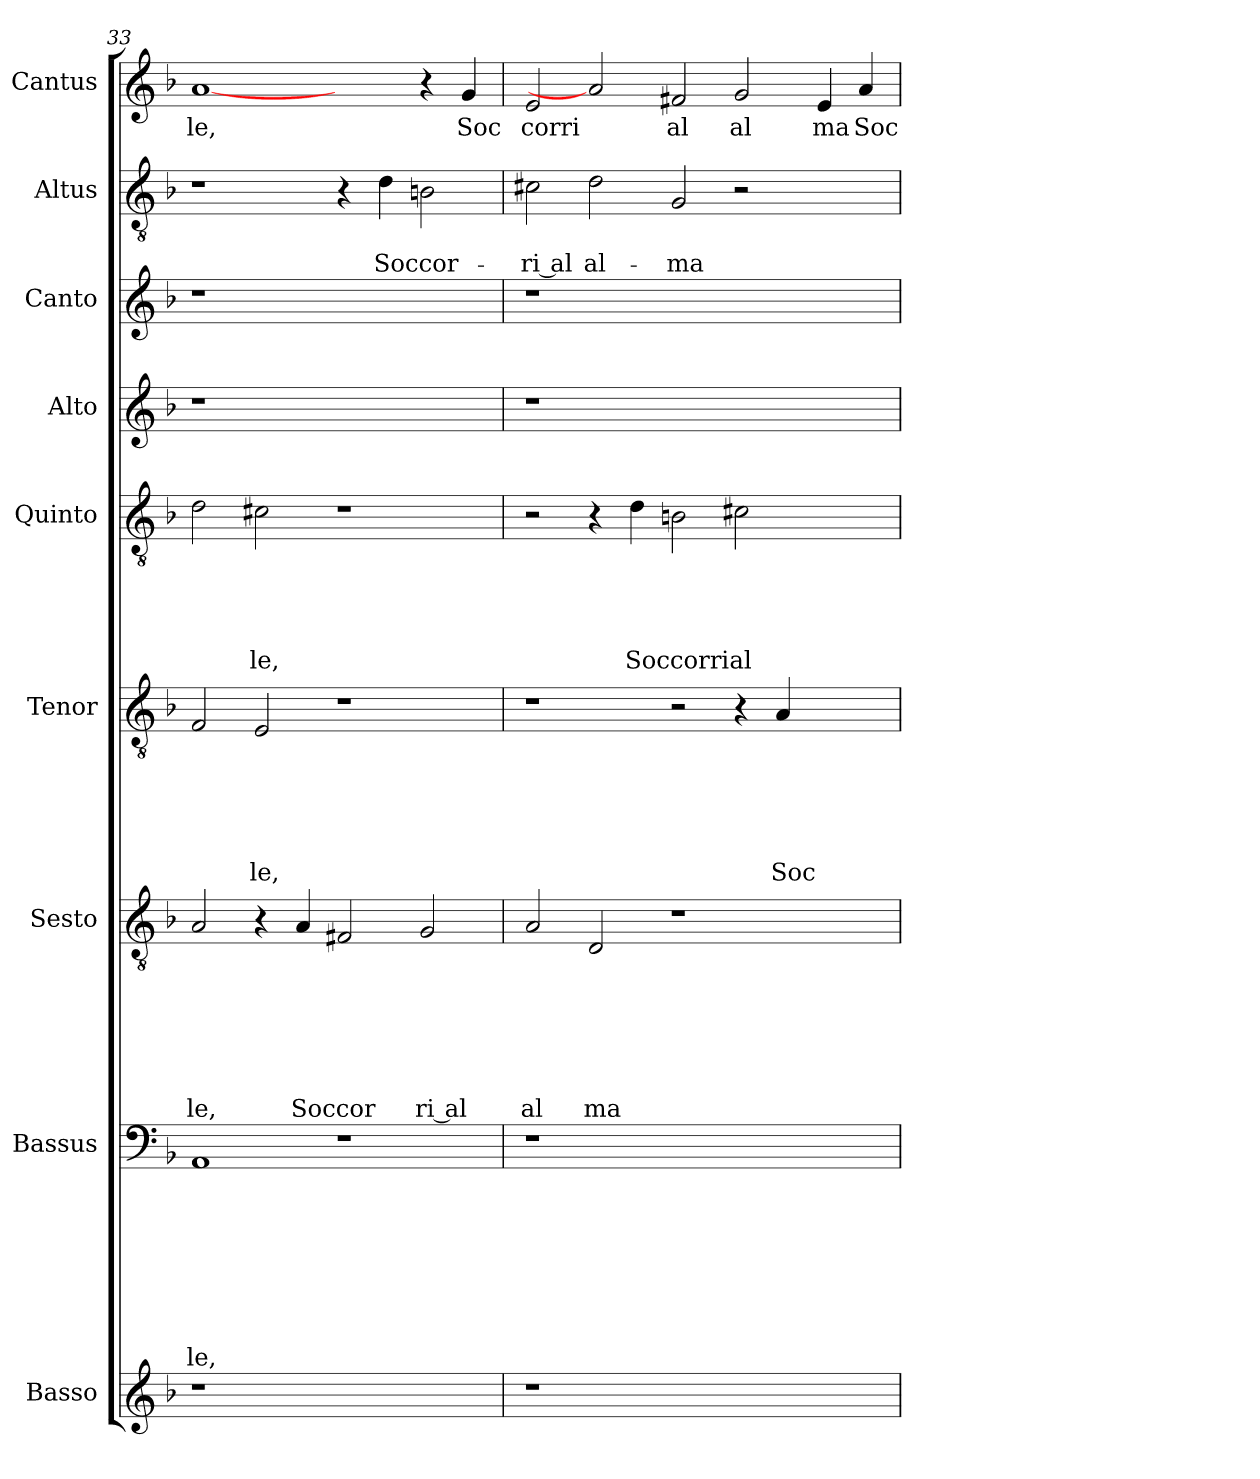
**kern	**kern	**text	**text	**text	**text	**text	**text	**text	**text	**kern	**text	**text	**text	**text	**text	**text	**text	**kern	**text	**text	**text	**text	**text	**text	**kern	**text	**text	**text	**text	**text	**kern	**kern	**kern	**text	**text	**kern	**text
*part9	*part8	*part8	*part8	*part8	*part8	*part8	*part8	*part8	*part8	*part7	*part7	*part7	*part7	*part7	*part7	*part7	*part7	*part6	*part6	*part6	*part6	*part6	*part6	*part6	*part5	*part5	*part5	*part5	*part5	*part5	*part4	*part3	*part2	*part2	*part2	*part1	*part1
*staff9	*staff8	*staff8	*staff8	*staff8	*staff8	*staff8	*staff8	*staff8	*staff8	*staff7	*staff7	*staff7	*staff7	*staff7	*staff7	*staff7	*staff7	*staff6	*staff6	*staff6	*staff6	*staff6	*staff6	*staff6	*staff5	*staff5	*staff5	*staff5	*staff5	*staff5	*staff4	*staff3	*staff2	*staff2	*staff2	*staff1	*staff1
*I"Basso	*I"Bassus	*	*	*	*	*	*	*	*	*I"Sesto	*	*	*	*	*	*	*	*I"Tenor	*	*	*	*	*	*	*I"Quinto	*	*	*	*	*	*I"Alto	*I"Canto	*I"Altus	*	*	*I"Cantus	*
*	*	*	*	*	*	*	*	*	*	*I'Sesto	*	*	*	*	*	*	*	*I'Tenor	*	*	*	*	*	*	*I'Quinto	*	*	*	*	*	*I'Alto	*I'Canto	*I'Altus	*	*	*I'Cantus	*
!!LO:PB:g=z
*clefG2	*clefF4	*	*	*	*	*	*	*	*	*clefGv2	*	*	*	*	*	*	*	*clefGv2	*	*	*	*	*	*	*clefGv2	*	*	*	*	*	*clefG2	*clefG2	*clefGv2	*	*	*clefG2	*
*k[b-]	*k[b-]	*	*	*	*	*	*	*	*	*k[b-]	*	*	*	*	*	*	*	*k[b-]	*	*	*	*	*	*	*k[b-]	*	*	*	*	*	*k[b-]	*k[b-]	*k[b-]	*	*	*k[b-]	*
*F:	*F:	*	*	*	*	*	*	*	*	*F:	*	*	*	*	*	*	*	*F:	*	*	*	*	*	*	*F:	*	*	*	*	*	*F:	*F:	*F:	*	*	*F:	*
=33	=33	=33	=33	=33	=33	=33	=33	=33	=33	=33	=33	=33	=33	=33	=33	=33	=33	=33	=33	=33	=33	=33	=33	=33	=33	=33	=33	=33	=33	=33	=33	=33	=33	=33	=33	=33	=33
!	!	!	!	!	!	!	!	!	!LO:LY:b	!	!	!	!	!	!	!	!LO:LY:b	!	!	!	!	!	!	!	!	!	!	!	!	!	!	!	!	!	!	!	!LO:LY:b
1r	1AA	.	.	.	.	.	.	.	le,	2A/	.	.	.	.	.	.	le,	2F/	.	.	.	.	.	.	2d\	.	.	.	.	.	1r	1r	1r	.	.	[1a	le,
!	!	!	!	!	!	!	!	!	!	!	!	!	!	!	!	!	!	!	!	!	!	!	!	!LO:LY:b	!	!	!	!	!	!LO:LY:b	!	!	!	!	!	!	!
.	.	.	.	.	.	.	.	.	.	4r	.	.	.	.	.	.	.	2E/	.	.	.	.	.	le,	2c#X\	.	.	.	.	le,	.	.	.	.	.	.	.
!	!	!	!	!	!	!	!	!	!	!	!	!	!	!	!	!	!LO:LY:b	!	!	!	!	!	!	!	!	!	!	!	!	!	!	!	!	!	!	!	!
.	.	.	.	.	.	.	.	.	.	4A/	.	.	.	.	.	.	Soccor	.	.	.	.	.	.	.	.	.	.	.	.	.	.	.	.	.	.	.	.
1ryy	1r	.	.	.	.	.	.	.	.	2F#X/	.	.	.	.	.	.	.	1r	.	.	.	.	.	.	1r	.	.	.	.	.	1ryy	1ryy	4r	.	.	2ryy	.
!	!	!	!	!	!	!	!	!	!	!	!	!	!	!	!	!	!	!	!	!	!	!	!	!	!	!	!	!	!	!	!	!	!	!	!LO:LY:b	!	!
.	.	.	.	.	.	.	.	.	.	.	.	.	.	.	.	.	.	.	.	.	.	.	.	.	.	.	.	.	.	.	.	.	4d\	.	Soccor-	.	.
!	!	!	!	!	!	!	!	!	!	!	!	!	!	!	!	!	!LO:LY:b:rj	!	!	!	!	!	!	!	!	!	!	!	!	!	!	!	!	!	!	!	!
.	.	.	.	.	.	.	.	.	.	2G/	.	.	.	.	.	.	ri al	.	.	.	.	.	.	.	.	.	.	.	.	.	.	.	2Bn\	.	.	4r	.
!	!	!	!	!	!	!	!	!	!	!	!	!	!	!	!	!	!	!	!	!	!	!	!	!	!	!	!	!	!	!	!	!	!	!	!	!	!LO:LY:b
.	.	.	.	.	.	.	.	.	.	.	.	.	.	.	.	.	.	.	.	.	.	.	.	.	.	.	.	.	.	.	.	.	.	.	.	4g/	Soc
=34	=34	=34	=34	=34	=34	=34	=34	=34	=34	=34	=34	=34	=34	=34	=34	=34	=34	=34	=34	=34	=34	=34	=34	=34	=34	=34	=34	=34	=34	=34	=34	=34	=34	=34	=34	=34	=34
!	!	!	!	!	!	!	!	!	!	!	!	!	!	!	!	!	!LO:LY:b	!	!	!	!	!	!	!	!	!	!	!	!	!	!	!	!	!	!LO:LY:b:rj	!	!LO:LY:b
1r	1r	.	.	.	.	.	.	.	.	2A/	.	.	.	.	.	.	al	1r	.	.	.	.	.	.	2r	.	.	.	.	.	1r	1r	2c#X\	.	-ri al	2e/	corri
!	!	!	!	!	!	!	!	!	!	!	!	!	!	!	!	!	!LO:LY:b	!	!	!	!	!	!	!	!	!	!	!	!	!	!	!	!	!	!LO:LY:b	!	!
.	.	.	.	.	.	.	.	.	.	2D/	.	.	.	.	.	.	ma	.	.	.	.	.	.	.	4r	.	.	.	.	.	.	.	2d\	.	al-	2a]	.
!	!	!	!	!	!	!	!	!	!	!	!	!	!	!	!	!	!	!	!	!	!	!	!	!	!	!	!	!	!	!LO:LY:b	!	!	!	!	!	!	!
.	.	.	.	.	.	.	.	.	.	.	.	.	.	.	.	.	.	.	.	.	.	.	.	.	4d\	.	.	.	.	Soccorri	.	.	.	.	.	.	.
!	!	!	!	!	!	!	!	!	!	!	!	!	!	!	!	!	!	!	!	!	!	!	!	!	!	!	!	!	!	!	!	!	!	!	!LO:LY:b	!	!LO:LY:b
1.ryy	1.ryy	.	.	.	.	.	.	.	.	1r	.	.	.	.	.	.	.	2r	.	.	.	.	.	.	2Bn\	.	.	.	.	.	1.ryy	1.ryy	2G/	.	-ma	2f#X/	al
!	!	!	!	!	!	!	!	!	!	!	!	!	!	!	!	!	!	!	!	!	!	!	!	!	!	!	!	!	!	!LO:LY:b	!	!	!	!	!	!	!LO:LY:b
.	.	.	.	.	.	.	.	.	.	.	.	.	.	.	.	.	.	4r	.	.	.	.	.	.	2c#X\	.	.	.	.	al	.	.	2r	.	.	2g/	al
!	!	!	!	!	!	!	!	!	!	!	!	!	!	!	!	!	!	!	!	!	!	!	!	!LO:LY:b	!	!	!	!	!	!	!	!	!	!	!	!	!
.	.	.	.	.	.	.	.	.	.	.	.	.	.	.	.	.	.	4A/	.	.	.	.	.	Soc-	.	.	.	.	.	.	.	.	.	.	.	.	.
!	!	!	!	!	!	!	!	!	!	!	!	!	!	!	!	!	!	!	!	!	!	!	!	!	!	!	!	!	!	!	!	!	!	!	!	!	!LO:LY:b
.	.	.	.	.	.	.	.	.	.	2ryy	.	.	.	.	.	.	.	2ryy	.	.	.	.	.	.	2ryy	.	.	.	.	.	.	.	2ryy	.	.	4e/	ma
!	!	!	!	!	!	!	!	!	!	!	!	!	!	!	!	!	!	!	!	!	!	!	!	!	!	!	!	!	!	!	!	!	!	!	!	!	!LO:LY:b
.	.	.	.	.	.	.	.	.	.	.	.	.	.	.	.	.	.	.	.	.	.	.	.	.	.	.	.	.	.	.	.	.	.	.	.	4a/	Soc
=	=	=	=	=	=	=	=	=	=	=	=	=	=	=	=	=	=	=	=	=	=	=	=	=	=	=	=	=	=	=	=	=	=	=	=	=	=
*-	*-	*-	*-	*-	*-	*-	*-	*-	*-	*-	*-	*-	*-	*-	*-	*-	*-	*-	*-	*-	*-	*-	*-	*-	*-	*-	*-	*-	*-	*-	*-	*-	*-	*-	*-	*-	*-
